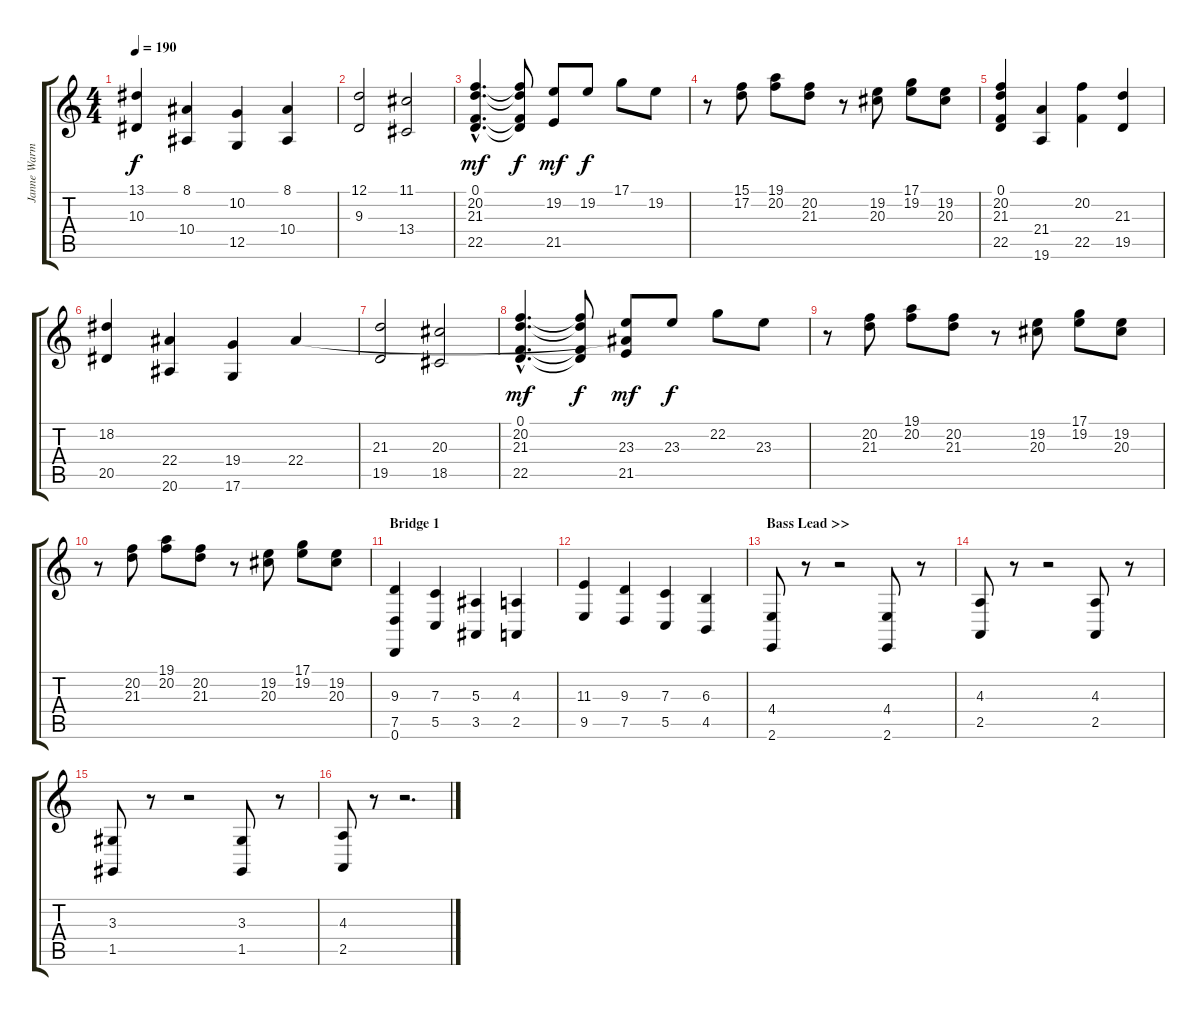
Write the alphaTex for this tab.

\track ("Janne Warman (Keyboard LH)" "Janne Warm") {instrument pad8sweep}
\staff {score tabs}
\tuning (D4 A3 F3 C3 G2 D2) {hide}
\ts (4 4)
\tempo 190
\clef g2
\ks c
(13.1 10.3).4{dy f} (8.1 10.4).4 (10.2 12.5).4 (8.1 10.4).4 |
(12.1 9.3).2 (11.1 13.4).2 |
(0.1{hac} 20.2{hac} 21.3{hac} 22.5{hac}).4{d dy mf} (0.1{t} 20.2{t} 21.3{t} 22.5{t}).8{dy f} (19.2 21.5).8{dy mf} 19.2.8{dy f} 17.1.8 19.2.8 |
r.8 (15.1 17.2).8 (19.1 20.2).8 (20.2 21.3).8 r.8 (19.2 20.3).8 (17.1 19.2).8 (19.2 20.3).8 |
(0.1 20.2 21.3 22.5).4 (21.4 19.6).4 (20.2 22.5).4 (21.3 19.5).4 |
(18.2 20.5).4 (22.4 20.6).4 (19.4 17.6).4 22.4.4 |
(21.3 19.5).2 (20.3 18.5).2 |
(0.1{hac} 20.2{hac} 21.3{hac} 22.5{hac}).4{d dy mf} (0.1{t} 20.2{t} 21.3{t} 22.5{t}).8{dy f} (23.3 22.4{t} 21.5).8{dy mf} 23.3.8{dy f} 22.2.8 23.3.8 |
r.8 (20.2 21.3).8 (19.1 20.2).8 (20.2 21.3).8 r.8 (19.2 20.3).8 (17.1 19.2).8 (19.2 20.3).8 |
r.8 (20.2 21.3).8 (19.1 20.2).8 (20.2 21.3).8 r.8 (19.2 20.3).8 (17.1 19.2).8 (19.2 20.3).8 |
\section ("" "Bridge 1")
(9.3 7.5 0.6).4{instrument stringensemble1} (7.3 5.5).4 (5.3 3.5).4 (4.3 2.5).4 |
(11.3 9.5).4 (9.3 7.5).4 (7.3 5.5).4 (6.3 4.5).4 |
\section ("" "Bass Lead >>")
(4.4 2.6).8{volume 16} r.8 r.2 (4.4 2.6).8 r.8 |
(4.3 2.5).8 r.8 r.2 (4.3 2.5).8 r.8 |
(3.3 1.5).8 r.8 r.2 (3.3 1.5).8 r.8 |
(4.3 2.5).8 r.8 r.2{d}
